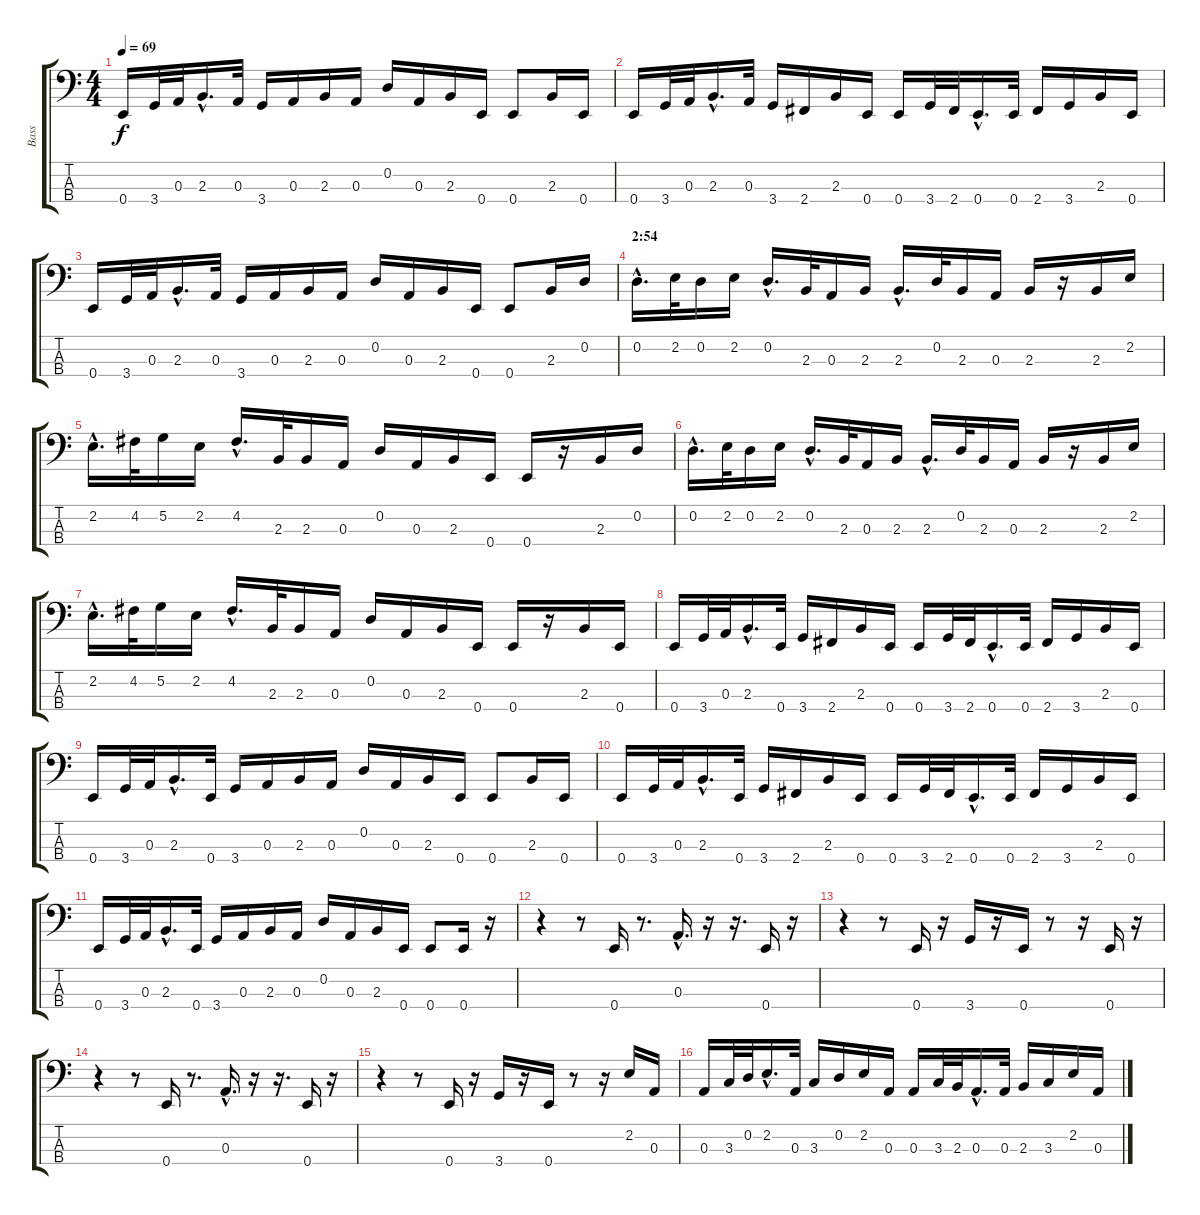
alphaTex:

\track ("Bass" "Bass") {instrument acousticguitarsteel}
\staff {score tabs}
\tuning (G2 D2 A1 E1) {hide}
\ts (4 4)
\tempo 69
\clef f4
\ks c
0.4.16{dy f} 3.4.32 0.3.32 2.3{hac}.16{d} 0.3.32 3.4.16 0.3.16 2.3.16 0.3.16 0.2.16 0.3.16 2.3.16 0.4.16 0.4.8 2.3.16 0.4.16 |
0.4.16 3.4.32 0.3.32 2.3{hac}.16{d} 0.3.32 3.4.16 2.4.16 2.3.16 0.4.16 0.4.16 3.4.32 2.4.32 0.4{hac}.16{d} 0.4.32 2.4.16 3.4.16 2.3.16 0.4.16 |
0.4.16 3.4.32 0.3.32 2.3{hac}.16{d} 0.3.32 3.4.16 0.3.16 2.3.16 0.3.16 0.2.16 0.3.16 2.3.16 0.4.16 0.4.8 2.3.16 0.2.16 |
\section ("" "2:54")
0.2{hac}.16{d} 2.2.32 0.2.16 2.2.16 0.2{hac}.16{d} 2.3.32 0.3.16 2.3.16 2.3{hac}.16{d} 0.2.32 2.3.16 0.3.16 2.3.16 r.16 2.3.16 2.2.16 |
2.2{hac}.16{d} 4.2.32 5.2.16 2.2.16 4.2{hac}.16{d} 2.3.32 2.3.16 0.3.16 0.2.16 0.3.16 2.3.16 0.4.16 0.4.16 r.16 2.3.16 0.2.16 |
0.2{hac}.16{d} 2.2.32 0.2.16 2.2.16 0.2{hac}.16{d} 2.3.32 0.3.16 2.3.16 2.3{hac}.16{d} 0.2.32 2.3.16 0.3.16 2.3.16 r.16 2.3.16 2.2.16 |
2.2{hac}.16{d} 4.2.32 5.2.16 2.2.16 4.2{hac}.16{d} 2.3.32 2.3.16 0.3.16 0.2.16 0.3.16 2.3.16 0.4.16 0.4.16 r.16 2.3.16 0.4.16 |
0.4.16 3.4.32 0.3.32 2.3{hac}.16{d} 0.4.32 3.4.16 2.4.16 2.3.16 0.4.16 0.4.16 3.4.32 2.4.32 0.4{hac}.16{d} 0.4.32 2.4.16 3.4.16 2.3.16 0.4.16 |
0.4.16 3.4.32 0.3.32 2.3{hac}.16{d} 0.4.32 3.4.16 0.3.16 2.3.16 0.3.16 0.2.16 0.3.16 2.3.16 0.4.16 0.4.8 2.3.16 0.4.16 |
0.4.16 3.4.32 0.3.32 2.3{hac}.16{d} 0.4.32 3.4.16 2.4.16 2.3.16 0.4.16 0.4.16 3.4.32 2.4.32 0.4{hac}.16{d} 0.4.32 2.4.16 3.4.16 2.3.16 0.4.16 |
0.4.16 3.4.32 0.3.32 2.3{hac}.16{d} 0.4.32 3.4.16 0.3.16 2.3.16 0.3.16 0.2.16 0.3.16 2.3.16 0.4.16 0.4.8 0.4.16 r.16 |
r.4 r.8 0.4.16 r.8{d} 0.3{hac}.16{d} r.16 r.16{d} 0.4.16 r.16 |
r.4 r.8 0.4.16 r.16 3.4.16 r.16 0.4.16 r.8 r.16 0.4.16 r.16 |
r.4 r.8 0.4.16 r.8{d} 0.3{hac}.16{d} r.16 r.16{d} 0.4.16 r.16 |
r.4 r.8 0.4.16 r.16 3.4.16 r.16 0.4.16 r.8 r.16 2.2.16 0.3.16 |
0.3.16 3.3.32 0.2.32 2.2{hac}.16{d} 0.3.32 3.3.16 0.2.16 2.2.16 0.3.16 0.3.16 3.3.32 2.3.32 0.3{hac}.16{d} 0.3.32 2.3.16 3.3.16 2.2.16 0.3.16
